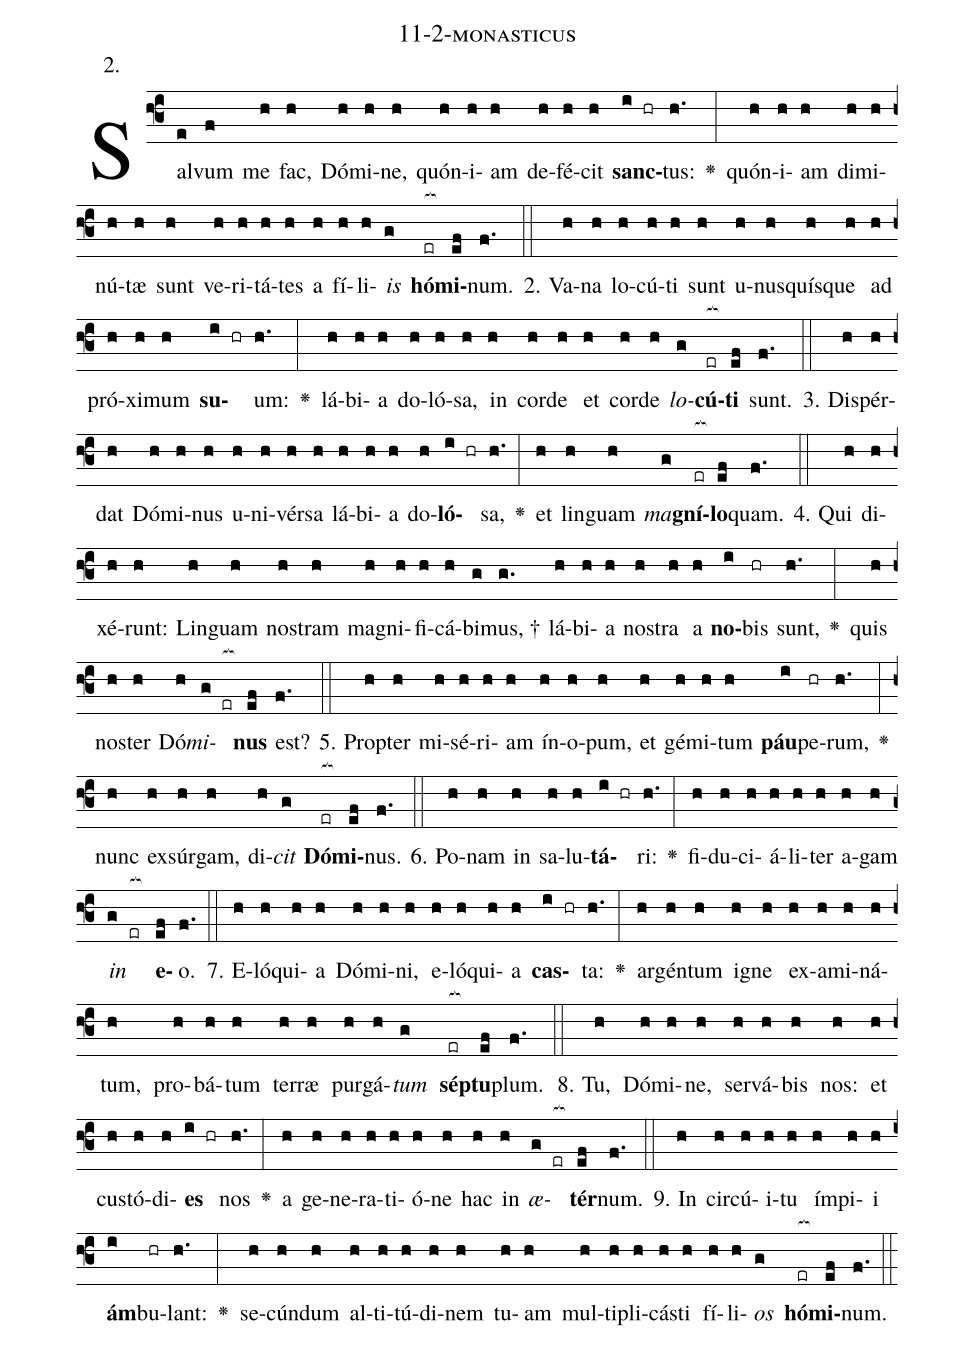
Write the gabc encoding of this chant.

name: 11-2-monasticus;
annotation: 2.;
%%
(f3)Sal(e)vum(f) me(h) fac,(h) Dó(h)mi(h)ne,(h) quón(h)i(h)am(h) de(h)fé(h)cit(h) <b>sanc</b>(i hr)tus:(h.) <v>\greheightstar</v>(:) quón(h)i(h)am(h) di(h)mi(h)nú(h)tæ(h) sunt(h) ve(h)ri(h)tá(h)tes(h) a(h) fí(h)li(h)<i>is</i>(g) <b>hó</b>(er[ocb:1{])<b>mi</b>(ef[ocb:0}])num.(f.) (::)
2. Va(h)na(h) lo(h)cú(h)ti(h) sunt(h) u(h)nus(h)quís(h)que(h) ad(h) pró(h)xi(h)mum(h) <b>su</b>(i hr)um:(h.) <v>\greheightstar</v>(:) lá(h)bi(h)a(h) do(h)ló(h)sa,(h) in(h) cor(h)de(h) et(h) cor(h)de(h) <i>lo</i>(g)<b>cú</b>(er[ocb:1{])<b>ti</b>(ef[ocb:0}]) sunt.(f.) (::)
3. Dis(h)pér(h)dat(h) Dó(h)mi(h)nus(h) u(h)ni(h)vér(h)sa(h) lá(h)bi(h)a(h) do(h)<b>ló</b>(i hr)sa,(h.) <v>\greheightstar</v>(:) et(h) lin(h)guam(h) <i>ma</i>(g)<b>gní</b>(er[ocb:1{])<b>lo</b>(ef[ocb:0}])quam.(f.) (::)
4. Qui(h) di(h)xé(h)runt:(h) Lin(h)guam(h) nos(h)tram(h) ma(h)gni(h)fi(h)cá(h)bi(g)mus, †(g.) lá(h)bi(h)a(h) nos(h)tra(h) a(h) <b>no</b>(i)bis(hr) sunt,(h.) <v>\greheightstar</v>(:) quis(h) nos(h)ter(h) Dó(h)<i>mi</i>(g er[ocb:1{])<b>nus</b>(ef[ocb:0}]) est?(f.) (::)
5. Prop(h)ter(h) mi(h)sé(h)ri(h)am(h) ín(h)o(h)pum,(h) et(h) gé(h)mi(h)tum(h) <b>páu</b>(i)pe(hr)rum,(h.) <v>\greheightstar</v>(:) nunc(h) ex(h)súr(h)gam,(h) di(h)<i>cit</i>(g) <b>Dó</b>(er[ocb:1{])<b>mi</b>(ef[ocb:0}])nus.(f.) (::)
6. Po(h)nam(h) in(h) sa(h)lu(h)<b>tá</b>(i hr)ri:(h.) <v>\greheightstar</v>(:) fi(h)du(h)ci(h)á(h)li(h)ter(h) a(h)gam(h) <i>in</i>(g er[ocb:1{]) <b>e</b>(ef[ocb:0}])o.(f.) (::)
7. E(h)ló(h)qui(h)a(h) Dó(h)mi(h)ni,(h) e(h)ló(h)qui(h)a(h) <b>cas</b>(i hr)ta:(h.) <v>\greheightstar</v>(:) ar(h)gén(h)tum(h) i(h)gne(h) ex(h)a(h)mi(h)ná(h)tum,(h) pro(h)bá(h)tum(h) ter(h)ræ(h) pur(h)gá(h)<i>tum</i>(g) <b>sép</b>(er[ocb:1{])<b>tu</b>(ef[ocb:0}])plum.(f.) (::)
8. Tu,(h) Dó(h)mi(h)ne,(h) ser(h)vá(h)bis(h) nos:(h) et(h) cus(h)tó(h)di(h)<b>es</b>(i hr) nos(h.) <v>\greheightstar</v>(:) a(h) ge(h)ne(h)ra(h)ti(h)ó(h)ne(h) hac(h) in(h) <i>æ</i>(g er[ocb:1{])<b>tér</b>(ef[ocb:0}])num.(f.) (::)
9. In(h) cir(h)cú(h)i(h)tu(h) ím(h)pi(h)i(h) <b>ám</b>(i)bu(hr)lant:(h.) <v>\greheightstar</v>(:) se(h)cún(h)dum(h) al(h)ti(h)tú(h)di(h)nem(h) tu(h)am(h) mul(h)ti(h)pli(h)cás(h)ti(h) fí(h)li(h)<i>os</i>(g) <b>hó</b>(er[ocb:1{])<b>mi</b>(ef[ocb:0}])num.(f.) (::)
